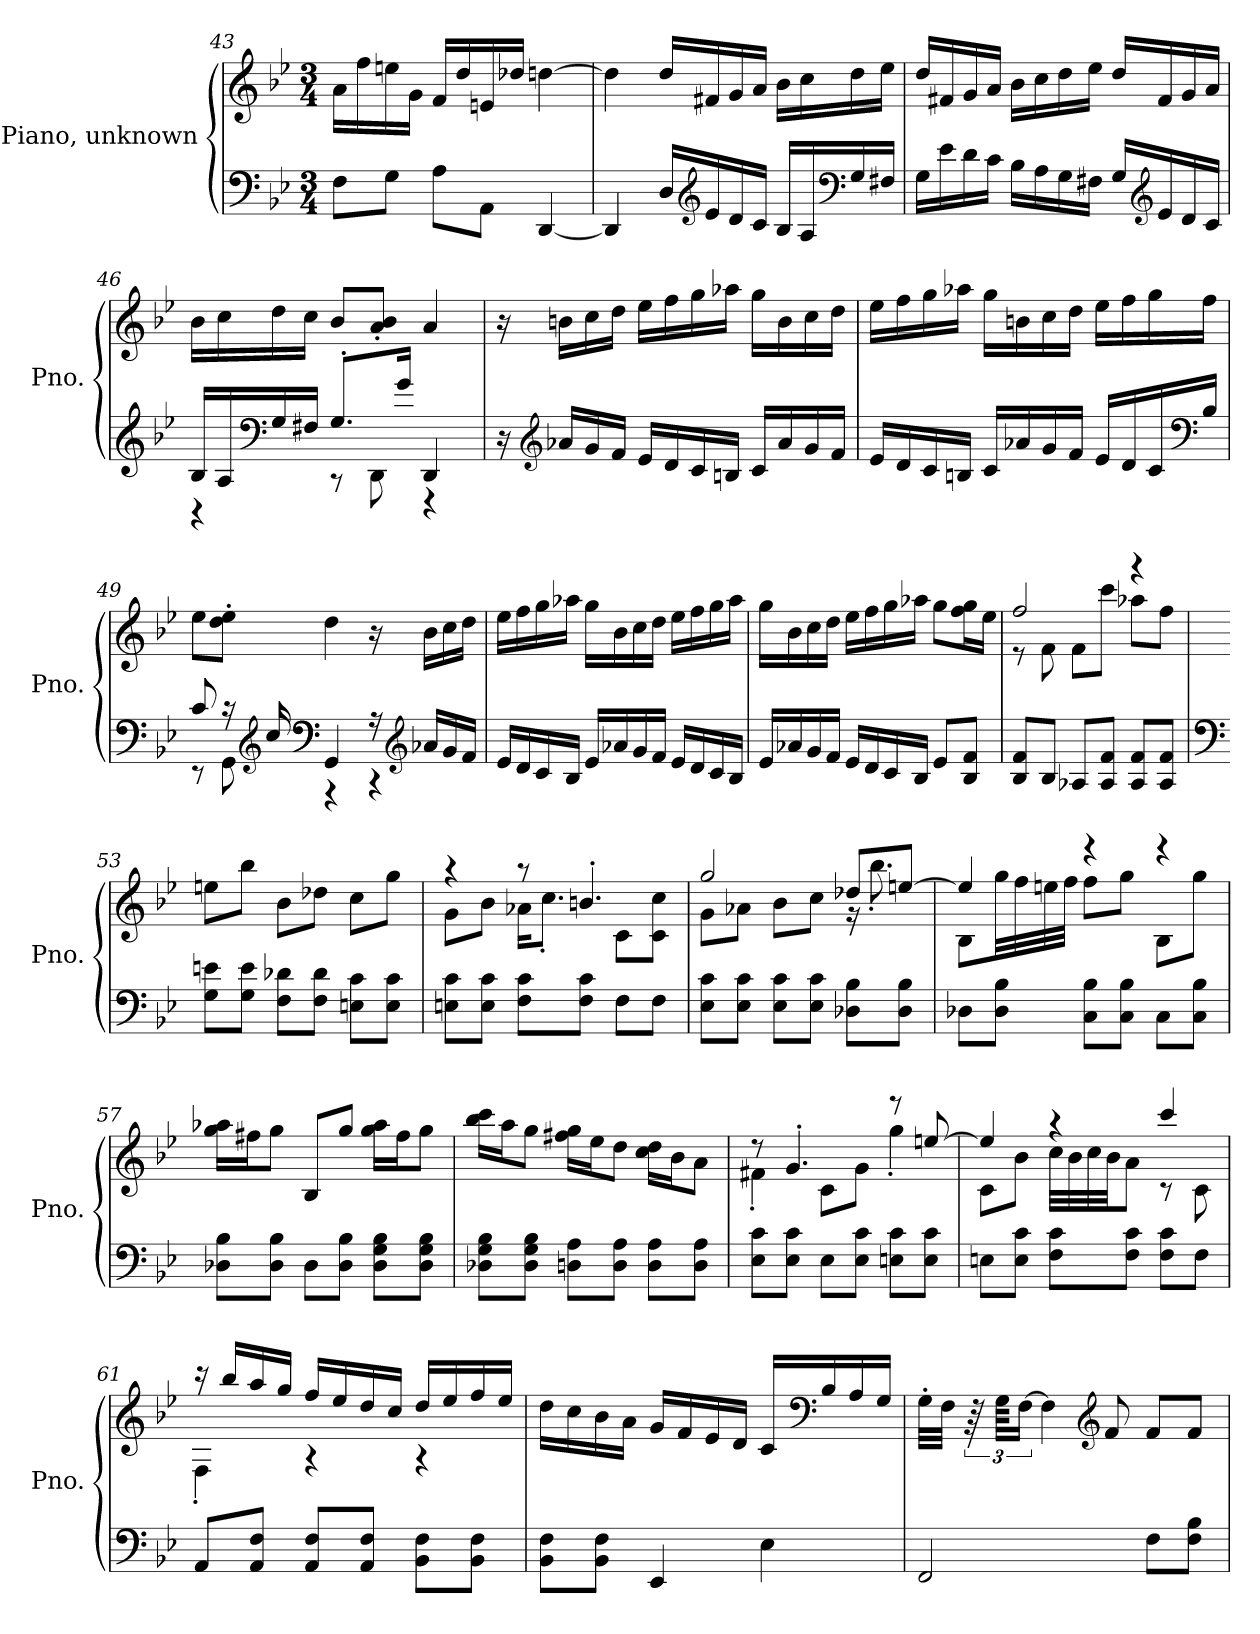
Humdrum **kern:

**kern	**kern
*part1	*part1
*staff2	*staff1
*I"Piano, unknown	*
*I'Pno.	*
!!LO:LB:g=z
*clefF4	*clefG2
*k[b-e-]	*k[b-e-]
*M3/4	*M3/4
=43	=43
8F\L	16a\LL
.	16ff\
8G\J	16een\
.	16g\JJ
8A\L	16f/LL
.	16dd/
8AA\J	16en/
.	16dd-X/JJ
[4DD/	[4ddn\
=44	=44
4DD/]	4dd\]
16D/LL	16dd/LL
*clefG2	*
16e-/	16f#X/
16d/	16g/
16c/JJ	16a/JJ
16B-/LL	16b-\LL
16A/	16cc\
*clefF4	*
16G/	16dd\
16F#X/JJ	16ee-\JJ
=45	=45
16G\LL	16dd/LL
16e-\	16f#X/
16d\	16g/
16c\JJ	16a/JJ
16B-\LL	16b-\LL
16A\	16cc\
16G\	16dd\
16F#X\JJ	16ee-\JJ
16G/LL	16dd/LL
*clefG2	*
16e-/	16f#/
16d/	16g/
16c/JJ	16a/JJ
!!LO:LB:g=z
=46	=46
*^	*
16B-/LL	4r	16b-\LL
16A/	.	16cc\
*clefF4	*	*
16G/	.	16dd\
16F#X/JJ	.	16cc\JJ
8.G'/L	8r	8b-/L
.	8DD\	8a/' 8b-/'J
16g/Jk	.	.
4DD/	4r	4a/
*v	*v	*
=47	=47
16r	16r
*clefG2	*
16a-X/LL	16bn\LL
16g/	16cc\
16f/JJ	16dd\JJ
16e-/LL	16ee-\LL
16d/	16ff\
16c/	16gg\
16Bn/JJ	16aa-X\JJ
16c/LL	16gg\LL
16a-/	16b\
16g/	16cc\
16f/JJ	16dd\JJ
=48	=48
16e-/LL	16ee-\LL
16d/	16ff\
16c/	16gg\
16Bn/JJ	16aa-X\JJ
16c/LL	16gg\LL
16a-X/	16bn\
16g/	16cc\
16f/JJ	16dd\JJ
16e-/LL	16ee-\LL
16d/	16ff\
16c/	16gg\
*clefF4	*
16B/JJ	16ff\JJ
!!LO:LB:g=z
=49	=49
*^	*
8c/	8r	8ee-\L
16r	8GG\	8dd\' 8ee-\'J
*clefG2	*	*
16cc/	.	.
*clefF4	*	*
4GG/	4r	4dd\
16r	4r	16r
*clefG2	*	*
16a-X/LL	.	16b-\LL
16g/	.	16cc\
16f/JJ	.	16dd\JJ
*v	*v	*
=50	=50
16e-/LL	16ee-\LL
16d/	16ff\
16c/	16gg\
16B-/JJ	16aa-X\JJ
16e-/LL	16gg\LL
16a-X/	16b-\
16g/	16cc\
16f/JJ	16dd\JJ
16e-/LL	16ee-\LL
16d/	16ff\
16c/	16gg\
16B-/JJ	16aa-\JJ
=51	=51
16e-/LL	16gg\LL
16a-X/	16b-\
16g/	16cc\
16f/JJ	16dd\JJ
16e-/LL	16ee-\LL
16d/	16ff\
16c/	16gg\
16B-/JJ	16aa-X\JJ
8e-/L	8gg\L
8B-/ 8f/J	16ff\ 16gg\L
.	16ee-\JJ
!!LO:LB:g=z
=52	=52
*	*^
8B-/ 8f/L	2ff/	8r
8B-/J	.	8f\
8A-X/L	.	8f\L
8A-/ 8f/J	.	8ccc\J
8A-/ 8f/L	4r	8aa-X\L
8A-/ 8f/J	.	8ff\J
*	*v	*v
=53	=53
*clefF4	*
8G\ 8en\L	8een\L
8G\ 8e\J	8bb-\J
8F\ 8d-X\L	8b-\L
8F\ 8d-\J	8dd-X\J
8En\ 8c\L	8cc\L
8E\ 8c\J	8gg\J
=54	=54
*	*^
8En\ 8c\L	4r	8g\L
8E\ 8c\J	.	8b-\J
8F\ 8c\L	8r	16a-X\KL
.	.	8.cc'\J
8F\ 8c\J	4.bn'/	.
8F\L	.	8c\L
8F\J	.	8c\ 8cc\J
=55	=55	=55
8E-\ 8c\L	2gg/	8g\L
8E-\ 8c\J	.	8a-X\J
8E-\ 8c\L	.	8b-\L
8E-\ 8c\J	.	8cc\J
8D-X\ 8B-\L	8dd-X/L	16r
.	.	8.bb-'\
8D-\ 8B-\J	[8een/J	.
!!LO:LB:g=z	!!
=56	=56	=56
8D-X\L	4ee/]	8B-\L
8D-\ 8B-\J	.	32gg\LL
.	.	32ff\
.	.	32een\
.	.	32ff\JJJ
8C\ 8B-\L	4r	8ff\L
8C\ 8B-\J	.	8gg\J
8C\L	4r	8B-\L
8C\ 8B-\J	.	8gg\J
*	*v	*v
=57	=57
8D-X\ 8B-\L	16gg\ 16aa-X\LL
.	16ff#X\J
8D-\ 8B-\J	8gg\J
8D-\L	8B-/L
8D-\ 8B-\J	8gg/J
8D-\ 8G\ 8B-\L	16gg\ 16aa-\LL
.	16ff#\J
8D-\ 8G\ 8B-\J	8gg\J
=58	=58
8D-X\ 8G\ 8B-\L	16bb-\ 16ccc\LL
.	16aa\J
8D-\ 8G\ 8B-\J	8gg\J
8Dn\ 8A\L	16ff#X\ 16gg\LL
.	16ee-\J
8D\ 8A\J	8dd\J
8D\ 8A\L	16cc\ 16dd\LL
.	16b-\J
8D\ 8A\J	8a\J
=59	=59
*	*^
8E-\ 8c\L	8r	4f#X'\
8E-\ 8c\J	4.g'/	.
8E-\L	.	8c\L
8E-\ 8c\J	.	8g\J
8En\ 8c\L	8r	4gg'\
8E\ 8c\J	[8een/	.
!!LO:PB:g=z	!!
=60	=60	=60
8En\L	4ee/]	8c\L
8E\ 8c\J	.	8b-\J
8F\ 8c\L	4r	32cc\LLL
.	.	32b-\
.	.	32cc\
.	.	32b-\JJ
8F\ 8c\J	.	8a\J
8F\ 8c\L	4ccc/	8r
8F\J	.	8c\
=61	=61	=61
8AA/L	16r	4F'\
.	16bb-/LL	.
8AA/ 8F/J	16aa/	.
.	16gg/JJ	.
8AA/ 8F/L	16ff/LL	4r
.	16ee-/	.
8AA/ 8F/J	16dd/	.
.	16cc/JJ	.
8BB-\ 8F\L	16dd/LL	4r
.	16ee-/	.
8BB-\ 8F\J	16ff/	.
.	16ee-/JJ	.
*	*v	*v
=62	=62
8BB-\ 8F\L	16dd\LL
.	16cc\
8BB-\ 8F\J	16b-\
.	16a\JJ
4EE-/	16g/LL
.	16f/
.	16e-/
.	16d/JJ
4E-\	16c/LL
*	*clefF4
.	16B-/
.	16A/
.	16G/JJ
!!LO:LB:g=z
=63	=63
2FF/	32G'\LLL
.	32F\JJJ
.	96r
.	96G\KKLL
.	[24F\JJ
.	4F\]
*	*clefG2
.	8f/
8F\L	8f/L
8F\ 8B-\J	8f/J
=	=
*-	*-
